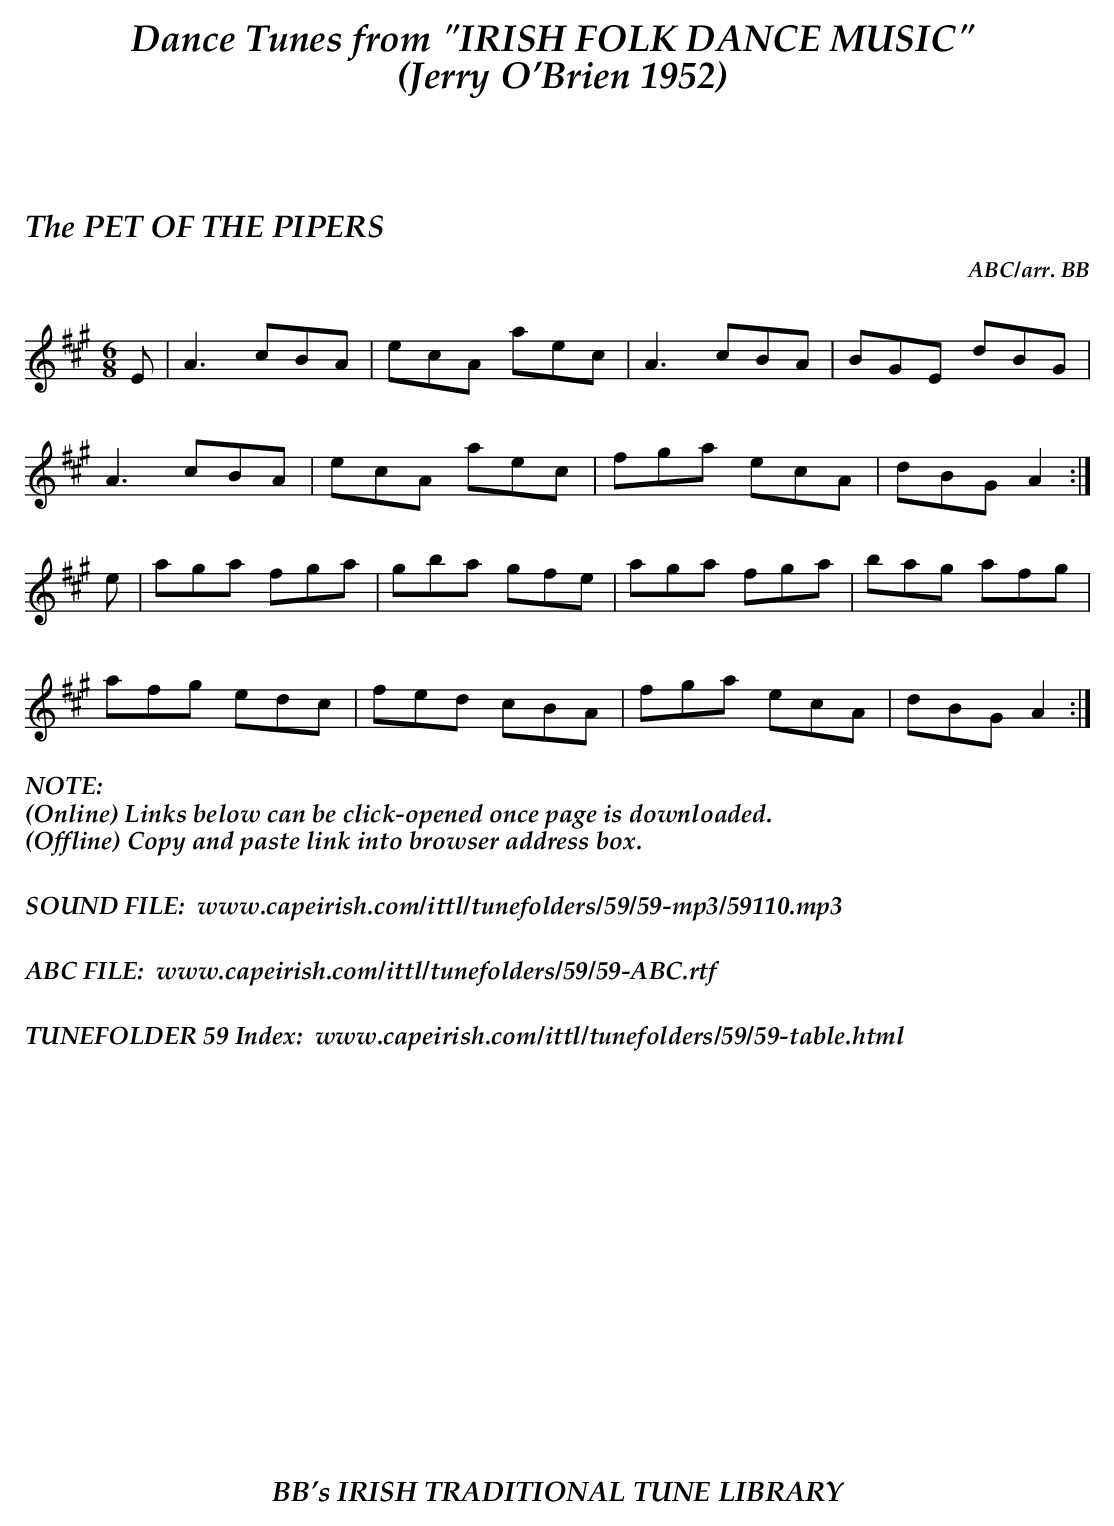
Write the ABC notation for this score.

X:1
T:PET OF THE PIPERS, The
C:ABC/arr. BB
M:6/8
K:A
E|A3 cBA|ecA aec|A3 cBA|BGE dBG|
A3 cBA|ecA aec|fga ecA|dBG A2:|
e|aga fga|gba gfe|aga fga|bag afg|
afg edc|fed cBA|fga ecA|dBG A2:|
%%textfont "Palatino-BoldItalic" 16
%%begintext
%%NOTE:
(Online) Links below can be click-opened once page is downloaded.
(Offline) Copy and paste link into browser address box.
%%
%%
SOUND FILE:  www.capeirish.com/ittl/tunefolders/59/59-mp3/59110.mp3
%%
%%
ABC FILE:  www.capeirish.com/ittl/tunefolders/59/59-ABC.rtf
%%
%%
TUNEFOLDER 59 Index:  www.capeirish.com/ittl/tunefolders/59/59-table.html
